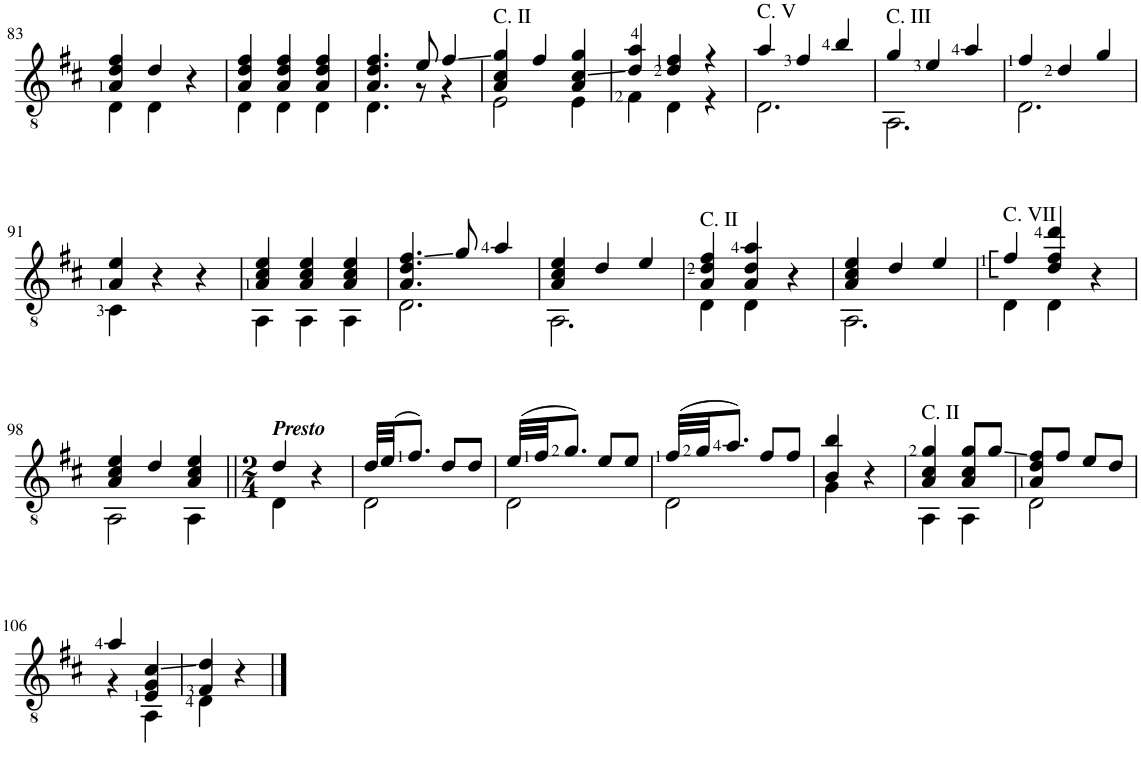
**kern
*part1
*staff1
*I"Guitar
*I'Guit.
!!LO:PB:g=z
*clefGv2
*k[f#c#]
*M3/4
=83
*^
4A/ 4d/ 4f#/	4D\
4d/	4D\
4r	4ryy
=84	=84
4A/ 4d/ 4f#/	4D\
4A/ 4d/ 4f#/	4D\
4A/ 4d/ 4f#/	4D\
=85	=85
4.A/ 4.d/ 4.f#/	4.D\
8e/	8r
4f#/	4r
=86	=86
!LO:TX:a:t=C. II	!
4A/ 4c#/ 4g/	2E\
4f#/	.
4A/ 4c#/ 4g/	4E\
=87	=87
4d/ 4a/	4F#\
4d/ 4f#/	4D\
4r	4r
=88	=88
!LO:TX:a:t=C. V	!
4a/	2.D\
4f#/	.
4b/	.
=89	=89
!LO:TX:a:t=C. III	!
4g/	2.AA\
4e/	.
4a/	.
=90	=90
4f#/	2.D\
4d/	.
4g/	.
!!LO:LB:g=z	!!
=91	=91
4A/ 4e/	4C#\
4r	2ryy
4r	.
=92	=92
4A/ 4c#/ 4e/	4AA\
4A/ 4c#/ 4e/	4AA\
4A/ 4c#/ 4e/	4AA\
=93	=93
4.A/ 4.d/ 4.f#/	2.D\
8g/	.
4a/	.
=94	=94
4A/ 4c#/ 4e/	2.AA\
4d/	.
4e/	.
=95	=95
!LO:TX:a:t=C. II	!
4A/ 4d/ 4f#/	4D\
4A/ 4d/ 4a/	4D\
4r	4ryy
=96	=96
4A/ 4c#/ 4e/	2.AA\
4d/	.
4e/	.
=97	=97
!LO:TX:a:t=C. VII	!
4f#/	4D\
4d/ 4f#/ 4dd/	4D\
4r	4ryy
!!LO:LB:g=z	!!
=98	=98
4A/ 4c#/ 4e/	2AA\
4d/	.
4A/ 4c#/ 4e/	4AA\
=99||	=99||
*M2/4	*
!LO:TX:a:Bi:t=Presto	!
4d/	4D\
4r	4ryy
=100	=100
32d/LLL	2D\
(32e/JJ	.
8.f#/J)	.
8d/L	.
8d/J	.
=101	=101
(32e/LLL	2D\
32f#/JJ	.
8.g/J)	.
8e/L	.
8e/J	.
=102	=102
(32f#/LLL	2D\
32g/JJ	.
8.a/J)	.
8f#/L	.
8f#/J	.
=103	=103
4B/ 4b/	4G\
4r	4ryy
=104	=104
!LO:TX:a:t=C. II	!
4A/ 4c#/ 4g/	4AA\
8A/ 8c#/ 8g/L	4AA\
8g/J	.
=105	=105
8A/ 8d/ 8f#/L	2D\
8f#/J	.
8e/L	.
8d/J	.
!!LO:LB:g=z	!!
=106	=106
4a/	4r
4E/ 4G/ 4c#/	4AA\
=107	=107
4F#/ 4d/	4D\
4r	4ryy
*v	*v
==
*-
